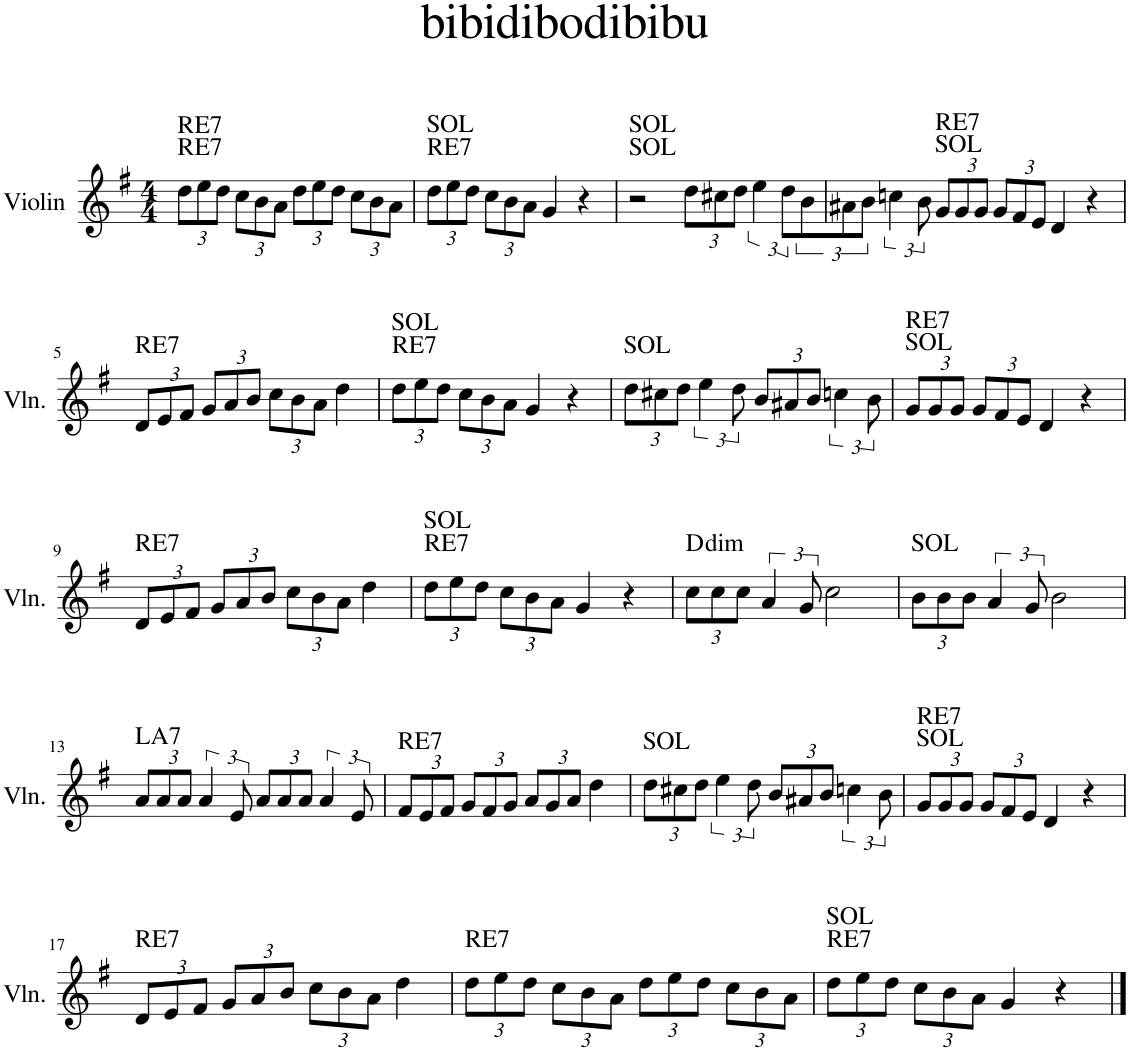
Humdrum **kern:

**kern	**harte
*part1	*part1
*staff1	*
*I"Violin	*
*I'Vln.	*
*clefG2	*
*k[f#]	*
*M4/4	*
*Xbrackettup	*
=1	=1
!	!LO:H:n=1:kt=RE7
!	!LO:H:n=2:kt=RE7
12dd\L	N N
12ee\	.
12dd\J	.
12cc\L	.
12b\	.
12a\J	.
12dd\L	.
12ee\	.
12dd\J	.
12cc\L	.
12b\	.
12a\J	.
=2	=2
!	!LO:H:n=1:kt=RE7
!	!LO:H:n=2:kt=SOL
12dd\L	N N
12ee\	.
12dd\J	.
12cc\L	.
12b\	.
12a\J	.
4g/	.
4r	.
=3	=3
!	!LO:H:n=1:kt=SOL
!	!LO:H:n=2:kt=SOL
2r	N N
12dd\L	.
12cc#X\	.
12dd\J	.
*brackettup	*
6ee\	.
12dd\L	.
12b\	.
12a#X\	.
12b\J	.
6ccn\	.
12b\	.
=4	=4
*Xbrackettup	*
!	!LO:H:n=1:kt=SOL
!	!LO:H:n=2:kt=RE7
12g/L	N N
12g/	.
12g/J	.
12g/L	.
12f#/	.
12e/J	.
4d/	.
4r	.
!!LO:LB:g=z
=5	=5
!	!LO:H:kt=RE7
12d/L	N
12e/	.
12f#/J	.
12g/L	.
12a/	.
12b/J	.
12cc\L	.
12b\	.
12a\J	.
4dd\	.
=6	=6
!	!LO:H:n=1:kt=RE7
!	!LO:H:n=2:kt=SOL
12dd\L	N N
12ee\	.
12dd\J	.
12cc\L	.
12b\	.
12a\J	.
4g/	.
4r	.
=7	=7
!	!LO:H:kt=SOL
12dd\L	N
12cc#X\	.
12dd\J	.
*brackettup	*
6ee\	.
12dd\	.
*Xbrackettup	*
12b/L	.
12a#X/	.
12b/J	.
*brackettup	*
6ccn\	.
12b\	.
=8	=8
*Xbrackettup	*
!	!LO:H:n=1:kt=SOL
!	!LO:H:n=2:kt=RE7
12g/L	N N
12g/	.
12g/J	.
12g/L	.
12f#/	.
12e/J	.
4d/	.
4r	.
!!LO:LB:g=z
=9	=9
!	!LO:H:kt=RE7
12d/L	N
12e/	.
12f#/J	.
12g/L	.
12a/	.
12b/J	.
12cc\L	.
12b\	.
12a\J	.
4dd\	.
=10	=10
!	!LO:H:n=1:kt=RE7
!	!LO:H:n=2:kt=SOL
12dd\L	N N
12ee\	.
12dd\J	.
12cc\L	.
12b\	.
12a\J	.
4g/	.
4r	.
=11	=11
!	!LO:H:kt=dim
12cc\L	D:dim
12cc\	.
12cc\J	.
*brackettup	*
6a/	.
12g/	.
2cc\	.
=12	=12
*Xbrackettup	*
!	!LO:H:kt=SOL
12b\L	N
12b\	.
12b\J	.
*brackettup	*
6a/	.
12g/	.
2b\	.
!!LO:LB:g=z
=13	=13
*Xbrackettup	*
!	!LO:H:kt=LA7
12a/L	N
12a/	.
12a/J	.
*brackettup	*
6a/	.
12e/	.
*Xbrackettup	*
12a/L	.
12a/	.
12a/J	.
*brackettup	*
6a/	.
12e/	.
=14	=14
*Xbrackettup	*
!	!LO:H:kt=RE7
12f#/L	N
12e/	.
12f#/J	.
12g/L	.
12f#/	.
12g/J	.
12a/L	.
12g/	.
12a/J	.
4dd\	.
=15	=15
!	!LO:H:kt=SOL
12dd\L	N
12cc#X\	.
12dd\J	.
*brackettup	*
6ee\	.
12dd\	.
*Xbrackettup	*
12b/L	.
12a#X/	.
12b/J	.
*brackettup	*
6ccn\	.
12b\	.
=16	=16
*Xbrackettup	*
!	!LO:H:n=1:kt=SOL
!	!LO:H:n=2:kt=RE7
12g/L	N N
12g/	.
12g/J	.
12g/L	.
12f#/	.
12e/J	.
4d/	.
4r	.
!!LO:LB:g=z
=17	=17
!	!LO:H:kt=RE7
12d/L	N
12e/	.
12f#/J	.
12g/L	.
12a/	.
12b/J	.
12cc\L	.
12b\	.
12a\J	.
4dd\	.
=18	=18
!	!LO:H:kt=RE7
12dd\L	N
12ee\	.
12dd\J	.
12cc\L	.
12b\	.
12a\J	.
12dd\L	.
12ee\	.
12dd\J	.
12cc\L	.
12b\	.
12a\J	.
=19	=19
!	!LO:H:n=1:kt=RE7
!	!LO:H:n=2:kt=SOL
12dd\L	N N
12ee\	.
12dd\J	.
12cc\L	.
12b\	.
12a\J	.
4g/	.
4r	.
==	==
*-	*-
